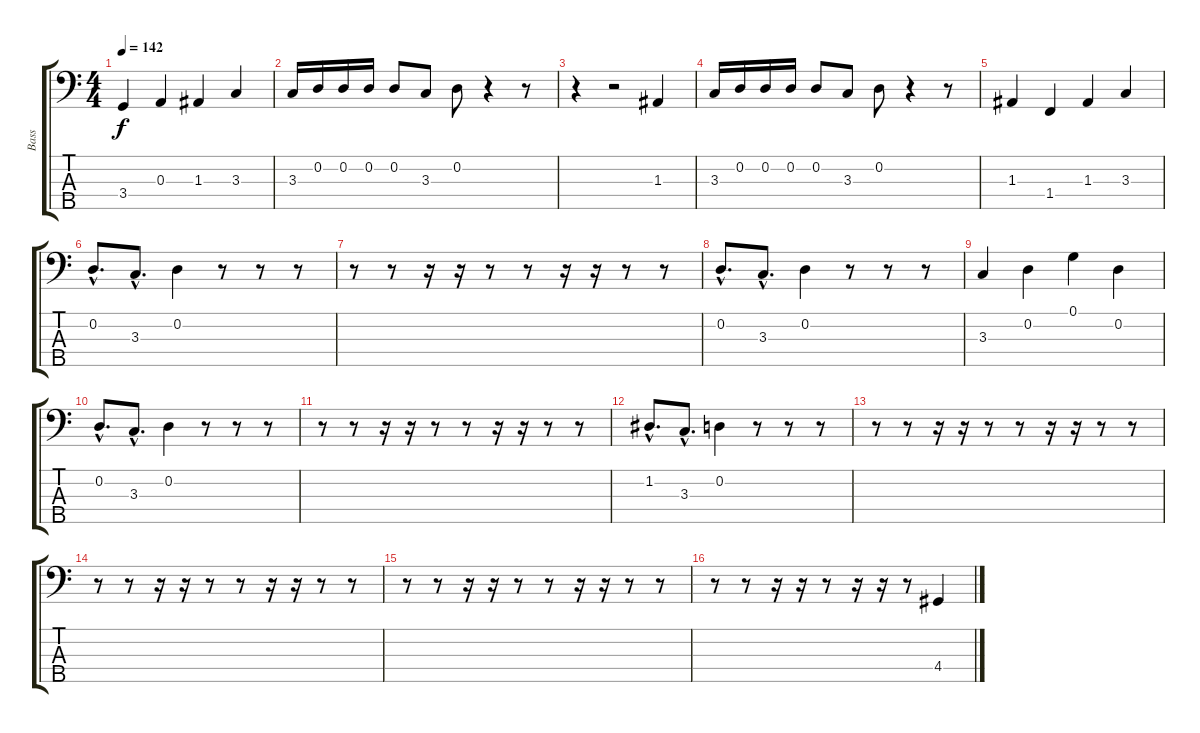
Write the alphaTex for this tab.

\track ("Bass" "Bass") {instrument electricbasspick}
\staff {score tabs}
\tuning (G2 D2 A1 E1 B0) {hide}
\ts (4 4)
\tempo 142
\clef f4
\ks c
3.4.4{dy f} 0.3.4 1.3.4 3.3.4 |
3.3.16 0.2.16 0.2.16 0.2.16 0.2.8 3.3.8 0.2.8 r.4 r.8 |
r.4 r.2 1.3.4 |
3.3.16 0.2.16 0.2.16 0.2.16 0.2.8 3.3.8 0.2.8 r.4 r.8 |
1.3.4 1.4.4 1.3.4 3.3.4 |
0.2{hac}.8{d} 3.3{hac}.8{d} 0.2.4 r.8 r.8 r.8 |
r.8 r.8 r.16 r.16 r.8 r.8 r.16 r.16 r.8 r.8 |
0.2{hac}.8{d} 3.3{hac}.8{d} 0.2.4 r.8 r.8 r.8 |
3.3.4 0.2.4 0.1.4 0.2.4 |
0.2{hac}.8{d} 3.3{hac}.8{d} 0.2.4 r.8 r.8 r.8 |
r.8 r.8 r.16 r.16 r.8 r.8 r.16 r.16 r.8 r.8 |
1.2{hac}.8{d} 3.3{hac}.8{d} 0.2.4 r.8 r.8 r.8 |
r.8 r.8 r.16 r.16 r.8 r.8 r.16 r.16 r.8 r.8 |
r.8 r.8 r.16 r.16 r.8 r.8 r.16 r.16 r.8 r.8 |
r.8 r.8 r.16 r.16 r.8 r.8 r.16 r.16 r.8 r.8 |
r.8 r.8 r.16 r.16 r.8 r.16 r.16 r.8 4.4.4
